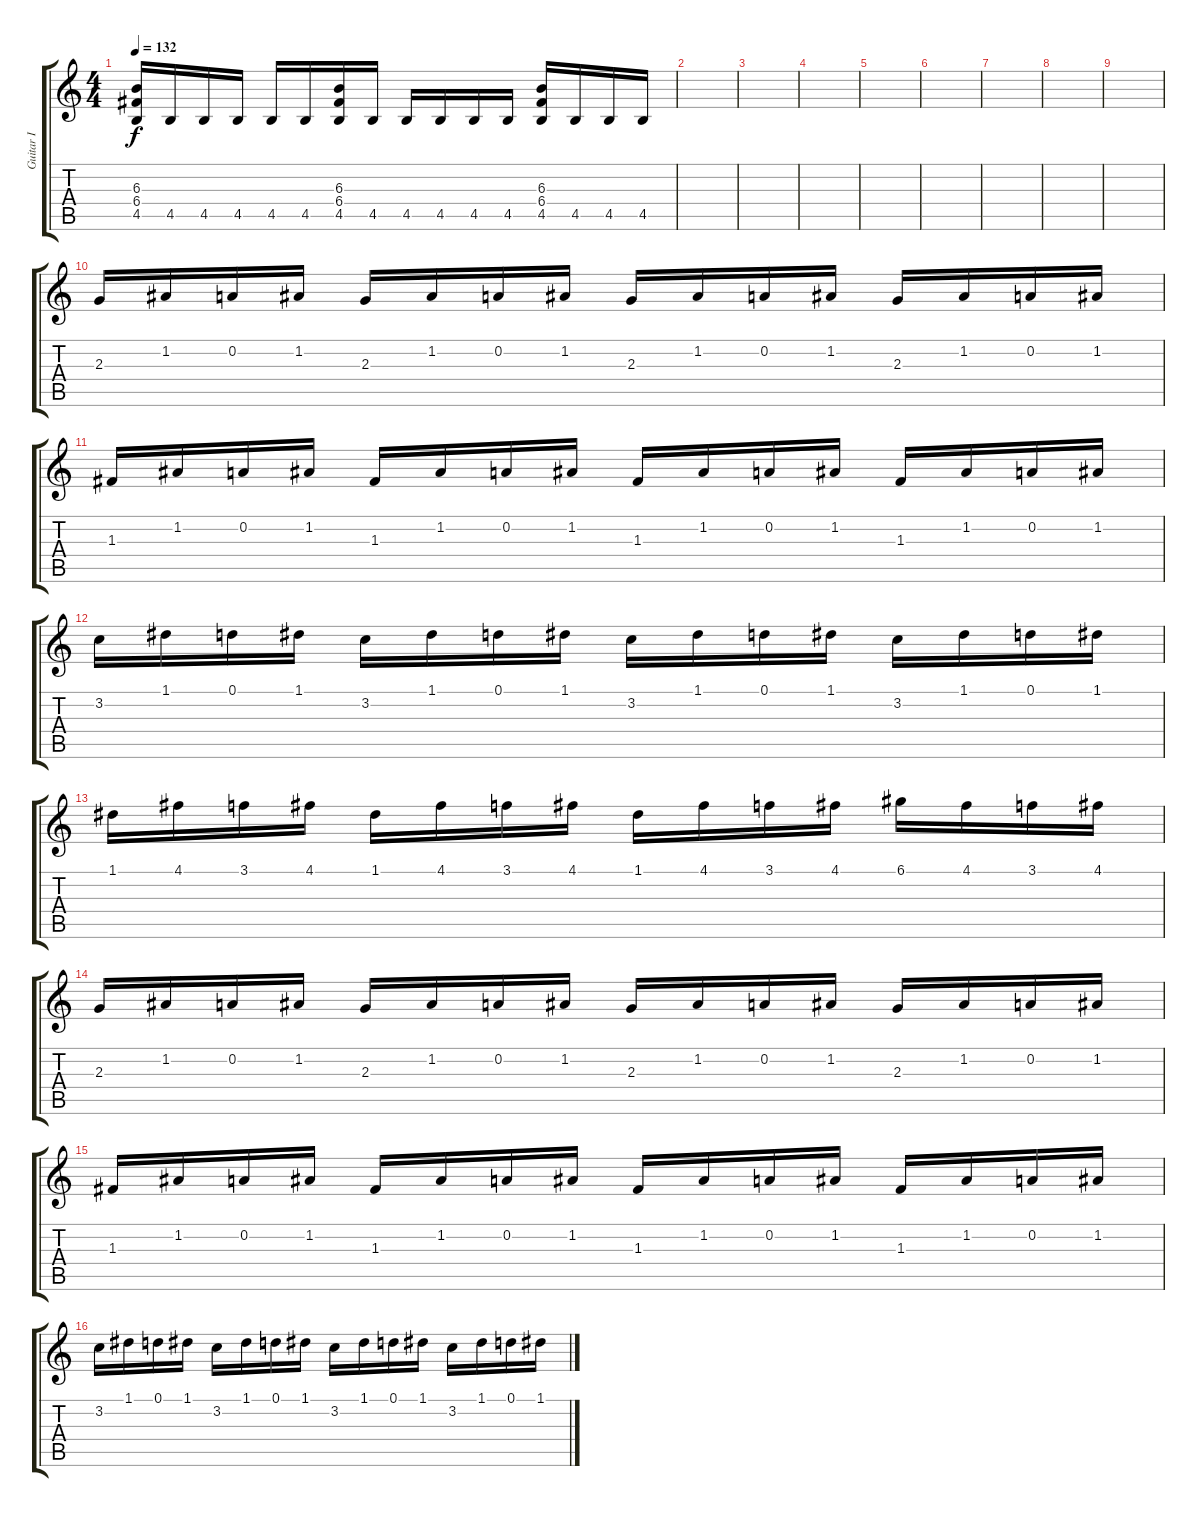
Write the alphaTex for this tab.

\track ("Guitar I" "Guitar I") {instrument distortionguitar}
\staff {score tabs}
\tuning (D4 A3 F3 C3 G2 D2) {hide}
\ts (4 4)
\tempo 132
\clef g2
\ks c
(6.3 6.4 4.5).16{dy f} 4.5.16 4.5.16 4.5.16 4.5.16 4.5.16 (6.3 6.4 4.5).16 4.5.16 4.5.16 4.5.16 4.5.16 4.5.16 (6.3 6.4 4.5).16 4.5.16 4.5.16 4.5.16 |
|
|
|
|
|
|
|
|
2.3.16 1.2.16 0.2.16 1.2.16 2.3.16 1.2.16 0.2.16 1.2.16 2.3.16 1.2.16 0.2.16 1.2.16 2.3.16 1.2.16 0.2.16 1.2.16 |
1.3.16 1.2.16 0.2.16 1.2.16 1.3.16 1.2.16 0.2.16 1.2.16 1.3.16 1.2.16 0.2.16 1.2.16 1.3.16 1.2.16 0.2.16 1.2.16 |
3.2.16 1.1.16 0.1.16 1.1.16 3.2.16 1.1.16 0.1.16 1.1.16 3.2.16 1.1.16 0.1.16 1.1.16 3.2.16 1.1.16 0.1.16 1.1.16 |
1.1.16 4.1.16 3.1.16 4.1.16 1.1.16 4.1.16 3.1.16 4.1.16 1.1.16 4.1.16 3.1.16 4.1.16 6.1.16 4.1.16 3.1.16 4.1.16 |
2.3.16 1.2.16 0.2.16 1.2.16 2.3.16 1.2.16 0.2.16 1.2.16 2.3.16 1.2.16 0.2.16 1.2.16 2.3.16 1.2.16 0.2.16 1.2.16 |
1.3.16 1.2.16 0.2.16 1.2.16 1.3.16 1.2.16 0.2.16 1.2.16 1.3.16 1.2.16 0.2.16 1.2.16 1.3.16 1.2.16 0.2.16 1.2.16 |
3.2.16 1.1.16 0.1.16 1.1.16 3.2.16 1.1.16 0.1.16 1.1.16 3.2.16 1.1.16 0.1.16 1.1.16 3.2.16 1.1.16 0.1.16 1.1.16
